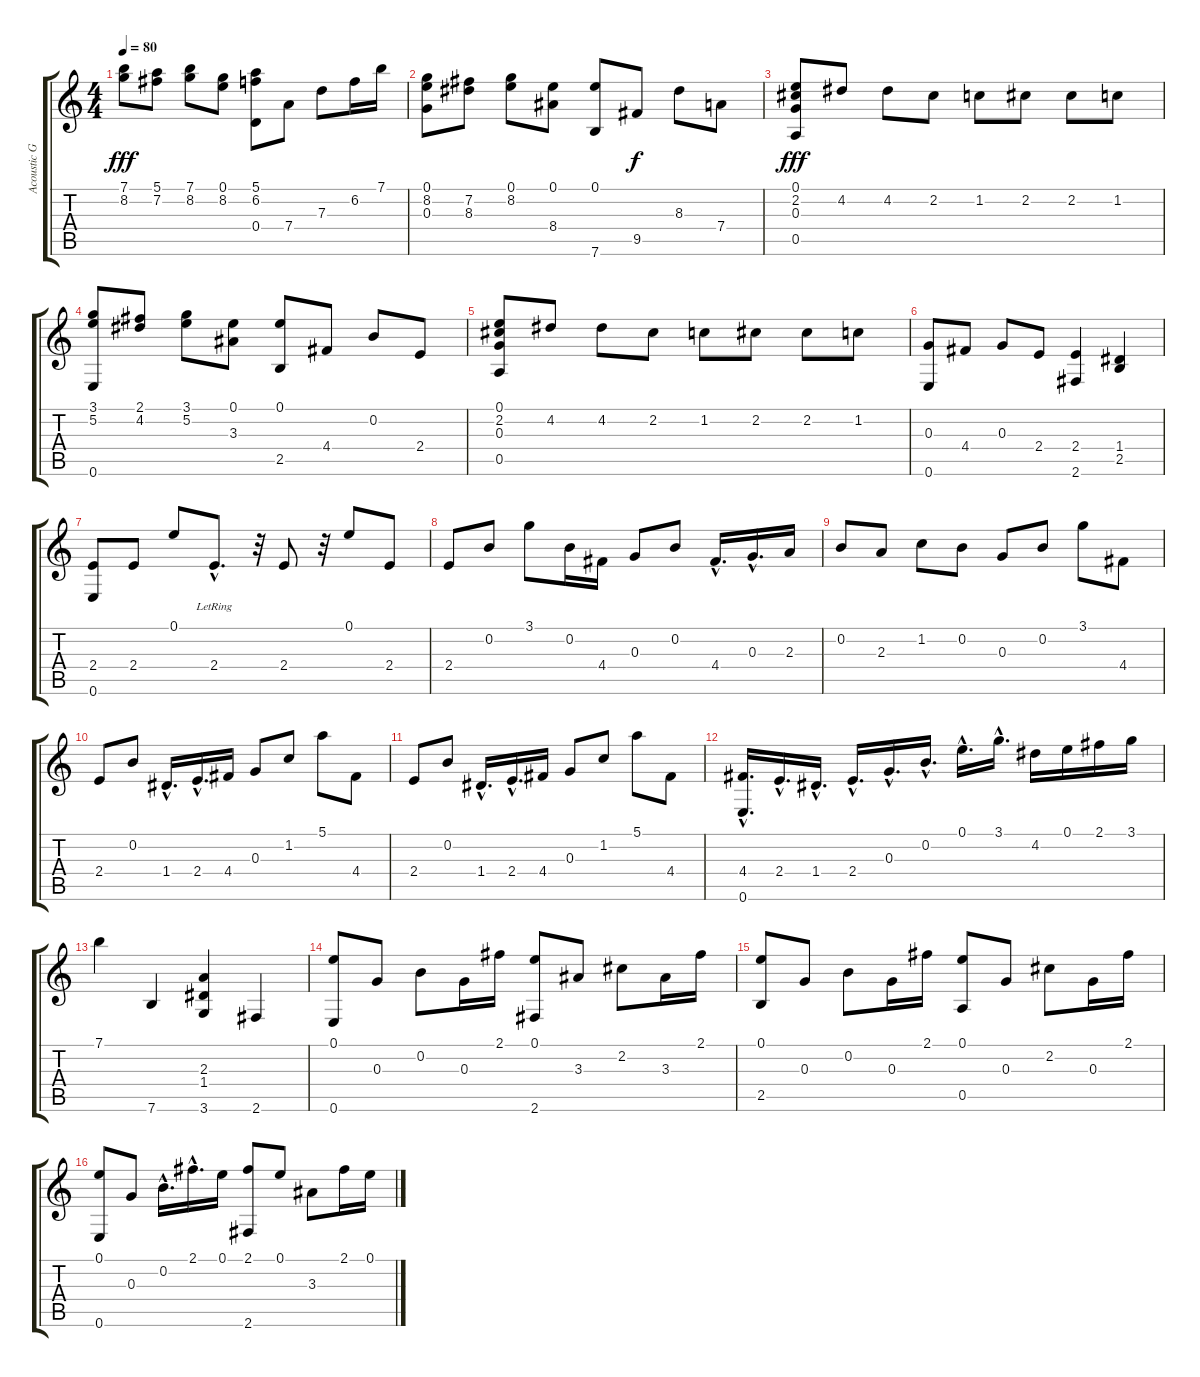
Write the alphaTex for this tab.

\track ("Acoustic Guitar" "Acoustic G") {instrument acousticguitarnylon}
\staff {score tabs}
\tuning (E4 B3 G3 D3 A2 E2) {hide}
\ts (4 4)
\tempo 80
\clef g2
\ks c
(7.1 8.2).8{dy fff} (5.1 7.2).8 (7.1 8.2).8 (0.1 8.2).8 (5.1 6.2 0.4).8 7.4.8 7.3.8 6.2.16 7.1.16 |
(0.1 8.2 0.3).8 (7.2 8.3).8 (0.1 8.2).8 (0.1 8.4).8 (0.1 7.6).8 9.5.8{dy f} 8.3.8 7.4.8 |
(0.1 2.2 0.3 0.5).8{dy fff} 4.2.8 4.2.8 2.2.8 1.2.8 2.2.8 2.2.8 1.2.8 |
(3.1 5.2 0.6).8 (2.1 4.2).8 (3.1 5.2).8 (0.1 3.3).8 (0.1 2.5).8 4.4.8 0.2.8 2.4.8 |
(0.1 2.2 0.3 0.5).8 4.2.8 4.2.8 2.2.8 1.2.8 2.2.8 2.2.8 1.2.8 |
(0.3 0.6).8 4.4.8 0.3.8 2.4.8 (2.4 2.6).4 (1.4 2.5).4 |
(2.4 0.6).8 2.4.8 0.1.8 2.4{hac lr}.8{d} r.32 2.4.8 r.32 0.1.8 2.4.8 |
2.4.8 0.2.8 3.1.8 0.2.16 4.4.16 0.3.8 0.2.8 4.4{hac}.16{d} 0.3{hac}.16{d} 2.3.16 |
0.2.8 2.3.8 1.2.8 0.2.8 0.3.8 0.2.8 3.1.8 4.4.8 |
2.4.8 0.2.8 1.4{hac}.16{d} 2.4{hac}.16{d} 4.4.16 0.3.8 1.2.8 5.1.8 4.4.8 |
2.4.8 0.2.8 1.4{hac}.16{d} 2.4{hac}.16{d} 4.4.16 0.3.8 1.2.8 5.1.8 4.4.8 |
(4.4{hac} 0.6{hac}).16{d} 2.4{hac}.16{d} 1.4{hac}.16{d} 2.4{hac}.16{d} 0.3{hac}.16{d} 0.2{hac}.16{d} 0.1{hac}.16{d} 3.1{hac}.16{d} 4.2.16 0.1.16 2.1.16 3.1.16 |
7.1.4 7.6.4 (2.3 1.4 3.6).4 2.6.4 |
(0.1 0.6).8 0.3.8 0.2.8 0.3.16 2.1.16 (0.1 2.6).8 3.3.8 2.2.8 3.3.16 2.1.16 |
(0.1 2.5).8 0.3.8 0.2.8 0.3.16 2.1.16 (0.1 0.5).8 0.3.8 2.2.8 0.3.16 2.1.16 |
(0.1 0.6).8 0.3.8 0.2{hac}.16{d} 2.1{hac}.16{d} 0.1.16 (2.1 2.6).8 0.1.8 3.3.8 2.1.16 0.1.16
